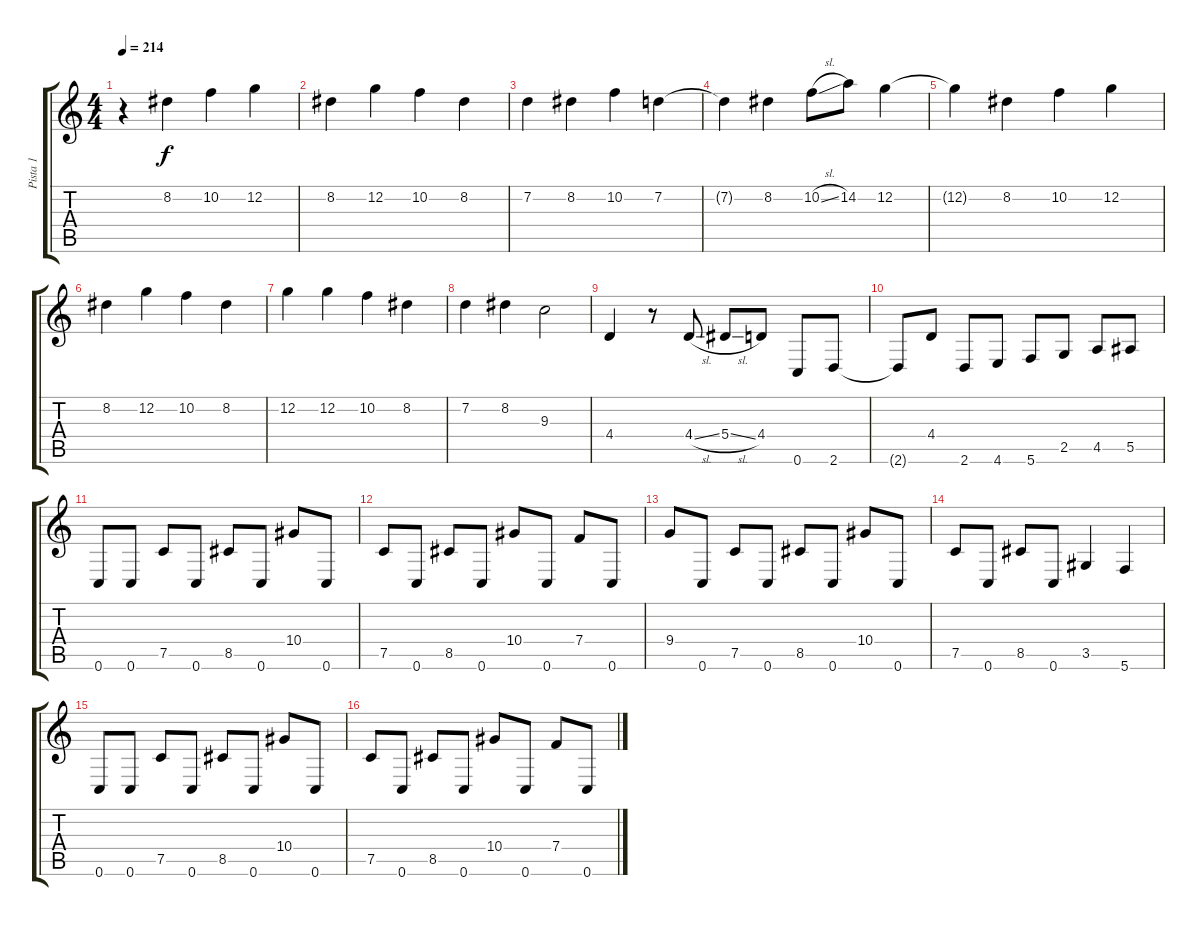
\track ("Pista 1" "Pista 1") {instrument distortionguitar}
\staff {score tabs}
\tuning (C4 G3 Eb3 Bb2 F2 C2) {hide}
\ts (4 4)
\tempo 214
\clef g2
\ks c
r.4{dy f} 8.2.4 10.2.4 12.2.4 |
8.2.4 12.2.4 10.2.4 8.2.4 |
7.2.4 8.2.4 10.2.4 7.2.4 |
7.2{t}.4 8.2.4 10.2{sl}.8 14.2.8 12.2.4 |
12.2{t}.4 8.2.4 10.2.4 12.2.4 |
8.2.4 12.2.4 10.2.4 8.2.4 |
12.2.4 12.2.4 10.2.4 8.2.4 |
7.2.4 8.2.4 9.3.2 |
4.4.4 r.8 4.4{sl}.8 5.4{sl}.8 4.4.8 0.6.8 2.6.8 |
2.6{t}.8 4.4.8 2.6.8 4.6.8 5.6.8 2.5.8 4.5.8 5.5.8 |
0.6.8 0.6.8 7.5.8 0.6.8 8.5.8 0.6.8 10.4.8 0.6.8 |
7.5.8 0.6.8 8.5.8 0.6.8 10.4.8 0.6.8 7.4.8 0.6.8 |
9.4.8 0.6.8 7.5.8 0.6.8 8.5.8 0.6.8 10.4.8 0.6.8 |
7.5.8 0.6.8 8.5.8 0.6.8 3.5.4 5.6.4 |
0.6.8 0.6.8 7.5.8 0.6.8 8.5.8 0.6.8 10.4.8 0.6.8 |
7.5.8 0.6.8 8.5.8 0.6.8 10.4.8 0.6.8 7.4.8 0.6.8
